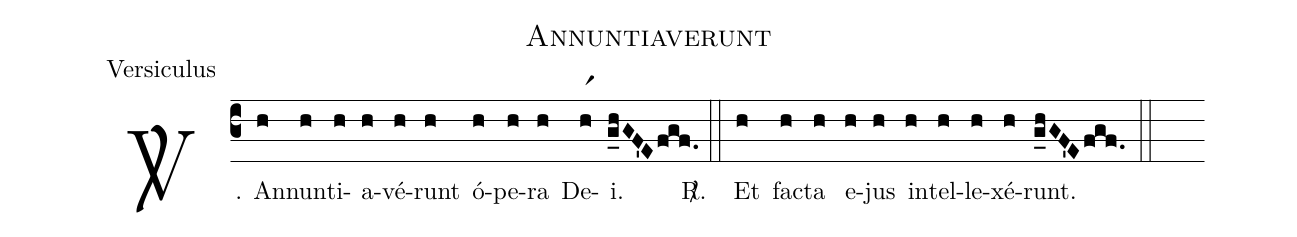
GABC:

name:Annuntiaverunt;
office-part:Versiculus;
%%
(c3)
<sp>V/</sp>. An(h)nun(h)ti(h)a(h)vé(h)runt(h) ó(h)pe(h)ra(h) De(hr1)i.(g_hGF'Efgf.) <sp>R/</sp>.(::)
Et(h) fac(h)ta(h) e(h)jus(h) in(h)tel(h)le(h)xé(h)runt.(g_hGF'Efgf.) (::)
